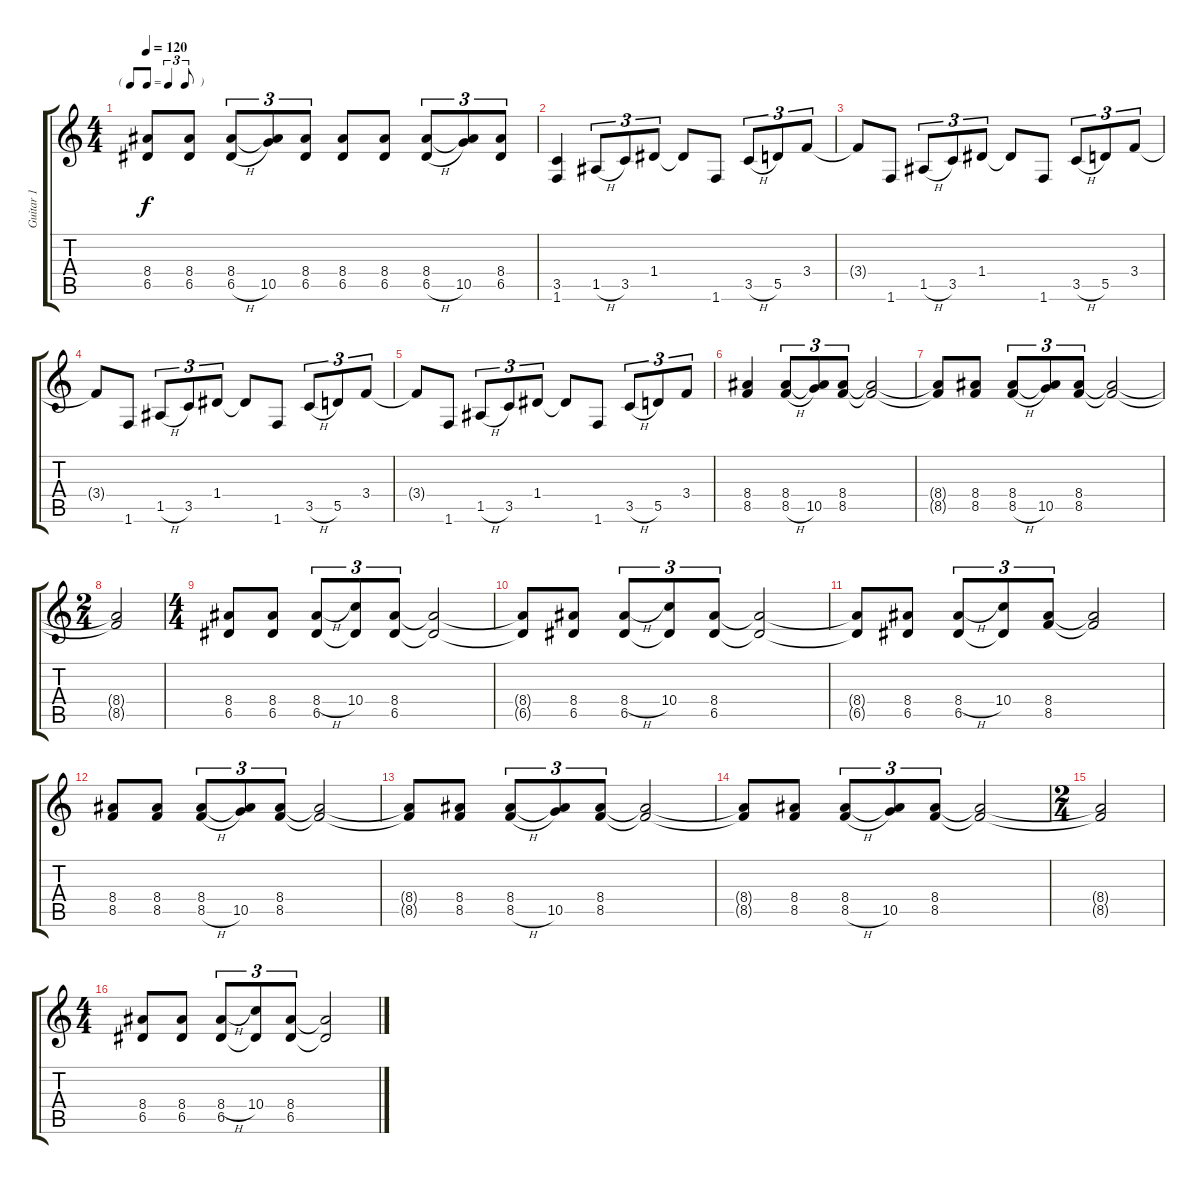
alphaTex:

\track ("Guitar 1" "Guitar 1") {instrument overdrivenguitar}
\staff {score tabs}
\tuning (E4 B3 G3 D3 A2 E2) {hide}
\ts (4 4)
\tf triplet8th
\tempo 120
\clef g2
\ks c
(8.4 6.5).8{dy f} (8.4 6.5).8 (8.4 6.5{h}).8{tu (3 2)} (8.4{t} 10.5).8{tu (3 2)} (8.4 6.5).8{tu (3 2)} (8.4 6.5).8 (8.4 6.5).8 (8.4 6.5{h}).8{tu (3 2)} (8.4{t} 10.5).8{tu (3 2)} (8.4 6.5).8{tu (3 2)} |
(3.5 1.6).4 1.5{h}.8{tu (3 2)} 3.5.8{tu (3 2)} 1.4.8{tu (3 2)} 1.4{t}.8 1.6.8 3.5{h}.8{tu (3 2)} 5.5.8{tu (3 2)} 3.4.8{tu (3 2)} |
3.4{t}.8 1.6.8 1.5{h}.8{tu (3 2)} 3.5.8{tu (3 2)} 1.4.8{tu (3 2)} 1.4{t}.8 1.6.8 3.5{h}.8{tu (3 2)} 5.5.8{tu (3 2)} 3.4.8{tu (3 2)} |
3.4{t}.8 1.6.8 1.5{h}.8{tu (3 2)} 3.5.8{tu (3 2)} 1.4.8{tu (3 2)} 1.4{t}.8 1.6.8 3.5{h}.8{tu (3 2)} 5.5.8{tu (3 2)} 3.4.8{tu (3 2)} |
3.4{t}.8 1.6.8 1.5{h}.8{tu (3 2)} 3.5.8{tu (3 2)} 1.4.8{tu (3 2)} 1.4{t}.8 1.6.8 3.5{h}.8{tu (3 2)} 5.5.8{tu (3 2)} 3.4.8{tu (3 2)} |
(8.4 8.5).4 (8.4 8.5{h}).8{tu (3 2)} (8.4{t} 10.5).8{tu (3 2)} (8.4 8.5).8{tu (3 2)} (8.4{t} 8.5{t}).2 |
(8.4{t} 8.5{t}).8 (8.4 8.5).8 (8.4 8.5{h}).8{tu (3 2)} (8.4{t} 10.5).8{tu (3 2)} (8.4 8.5).8{tu (3 2)} (8.4{t} 8.5{t}).2 |
\ts (2 4)
(8.4{t} 8.5{t}).2 |
\ts (4 4)
(8.4 6.5).8 (8.4 6.5).8 (8.4{h} 6.5).8{tu (3 2)} (10.4 6.5{t}).8{tu (3 2)} (8.4 6.5).8{tu (3 2)} (8.4{t} 6.5{t}).2 |
(8.4{t} 6.5{t}).8 (8.4 6.5).8 (8.4{h} 6.5).8{tu (3 2)} (10.4 6.5{t}).8{tu (3 2)} (8.4 6.5).8{tu (3 2)} (8.4{t} 6.5{t}).2 |
(8.4{t} 6.5{t}).8 (8.4 6.5).8 (8.4{h} 6.5).8{tu (3 2)} (10.4 6.5{t}).8{tu (3 2)} (8.4 8.5).8{tu (3 2)} (8.4{t} 8.5{t}).2 |
(8.4 8.5).8 (8.4 8.5).8 (8.4 8.5{h}).8{tu (3 2)} (8.4{t} 10.5).8{tu (3 2)} (8.4 8.5).8{tu (3 2)} (8.4{t} 8.5{t}).2 |
(8.4{t} 8.5{t}).8 (8.4 8.5).8 (8.4 8.5{h}).8{tu (3 2)} (8.4{t} 10.5).8{tu (3 2)} (8.4 8.5).8{tu (3 2)} (8.4{t} 8.5{t}).2 |
(8.4{t} 8.5{t}).8 (8.4 8.5).8 (8.4 8.5{h}).8{tu (3 2)} (8.4{t} 10.5).8{tu (3 2)} (8.4 8.5).8{tu (3 2)} (8.4{t} 8.5{t}).2 |
\ts (2 4)
(8.4{t} 8.5{t}).2 |
\ts (4 4)
(8.4 6.5).8 (8.4 6.5).8 (8.4{h} 6.5).8{tu (3 2)} (10.4 6.5{t}).8{tu (3 2)} (8.4 6.5).8{tu (3 2)} (8.4{t} 6.5{t}).2
